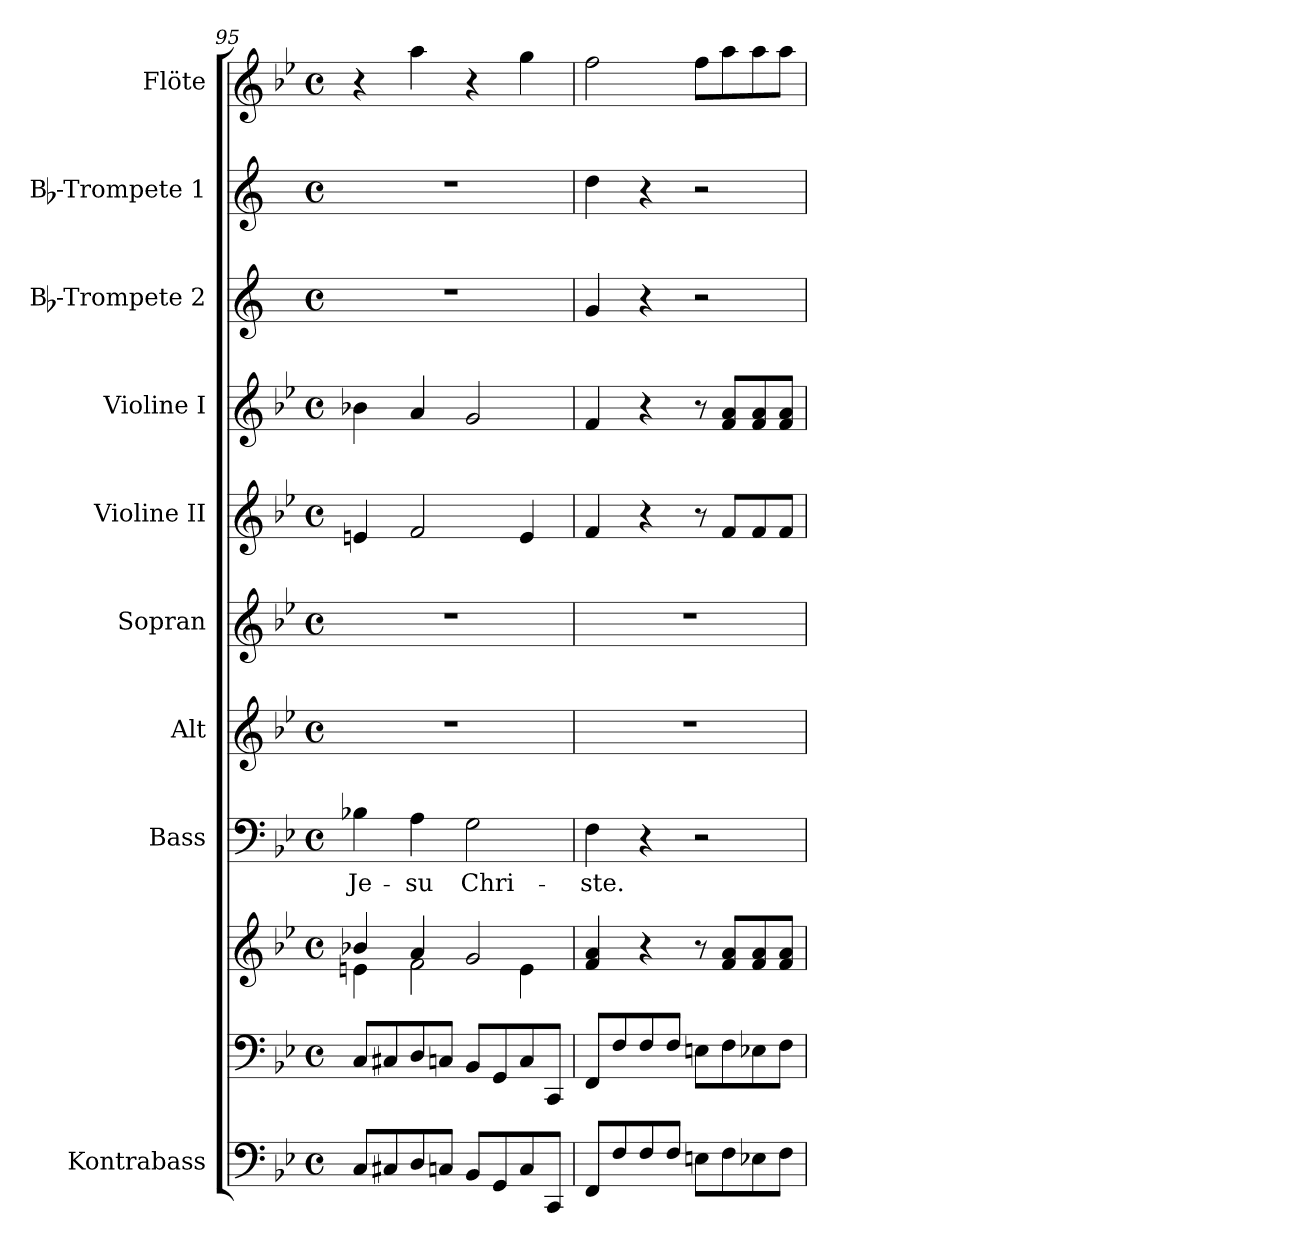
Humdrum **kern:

**kern	**kern	**kern	**kern	**text	**kern	**kern	**kern	**kern	**kern	**kern	**kern
*part10	*part9	*part9	*part8	*part8	*part7	*part6	*part5	*part4	*part3	*part2	*part1
*staff11	*staff10	*staff9	*staff8	*staff8	*staff7	*staff6	*staff5	*staff4	*staff3	*staff2	*staff1
*I"Kontrabass	*	*	*I"Bass	*	*I"Alt	*I"Sopran	*I"Violine II	*I"Violine I	*I"Bb-Trompete 2	*I"Bb-Trompete 1	*I"Flöte
*I'Kb.	*	*	*I'B.	*	*I'A.	*I'S.	*I'Vl. II	*I'Vl. I	*I'Bb Trp. 2	*I'Bb Trp. 1	*I'Fl.
*clefF4	*clefF4	*clefG2	*clefF4	*	*clefG2	*clefG2	*clefG2	*clefG2	*clefG2	*clefG2	*clefG2
*ITrd7c12	*	*	*	*	*	*	*	*	*ITrd1c2	*ITrd1c2	*
*k[b-e-]	*k[b-e-]	*k[b-e-]	*k[b-e-]	*	*k[b-e-]	*k[b-e-]	*k[b-e-]	*k[b-e-]	*k[b-e-]	*k[b-e-]	*k[b-e-]
*B-:	*B-:	*B-:	*B-:	*	*B-:	*B-:	*B-:	*B-:	*B-:	*B-:	*B-:
*M4/4	*M4/4	*M4/4	*M4/4	*	*M4/4	*M4/4	*M4/4	*M4/4	*M4/4	*M4/4	*M4/4
*met(c)	*met(c)	*met(c)	*met(c)	*	*met(c)	*met(c)	*met(c)	*met(c)	*met(c)	*met(c)	*met(c)
=95	=95	=95	=95	=95	=95	=95	=95	=95	=95	=95	=95
*	*	*^	*	*	*	*	*	*	*	*	*
!	!	!	!	!	!LO:LY:b	!	!	!	!	!	!	!
8CC/L	8C/L	4b-X/	4en\	4B-X\	Je-	1r	1r	4en/	4b-X\	1r	1r	4r
8CC#X/	8C#X/	.	.	.	.	.	.	.	.	.	.	.
!	!	!	!	!	!LO:LY:b	!	!	!	!	!	!	!
8DD/	8D/	4a/	2f\	4A\	-su	.	.	2f/	4a/	.	.	4aa\
8CCn/J	8Cn/J	.	.	.	.	.	.	.	.	.	.	.
!	!	!	!	!	!LO:LY:b	!	!	!	!	!	!	!
8BBB-/L	8BB-/L	2g/	.	2G\	Chri-	.	.	.	2g/	.	.	4r
8GGG/	8GG/	.	.	.	.	.	.	.	.	.	.	.
8CC/	8C/	.	4e\	.	.	.	.	4e/	.	.	.	4gg\
8CCC/J	8CC/J	.	.	.	.	.	.	.	.	.	.	.
*	*	*v	*v	*	*	*	*	*	*	*	*	*
=96	=96	=96	=96	=96	=96	=96	=96	=96	=96	=96	=96
!	!	!	!	!LO:LY:b	!	!	!	!	!	!	!
8FFF/L	8FF/L	4f/ 4a/	4F\	-ste.	1r	1r	4f/	4f/	4f/	4cc\	2ff\
8FF/	8F/	.	.	.	.	.	.	.	.	.	.
8FF/	8F/	4r	4r	.	.	.	4r	4r	4r	4r	.
8FF/J	8F/J	.	.	.	.	.	.	.	.	.	.
8EEn\L	8En\L	8r	2r	.	.	.	8r	8r	2r	2r	8ff\L
8FF\	8F\	8f/ 8a/L	.	.	.	.	8f/L	8f/ 8a/L	.	.	8aa\
8EE-X\	8E-X\	8f/ 8a/	.	.	.	.	8f/	8f/ 8a/	.	.	8aa\
8FF\J	8F\J	8f/ 8a/J	.	.	.	.	8f/J	8f/ 8a/J	.	.	8aa\J
=	=	=	=	=	=	=	=	=	=	=	=
*-	*-	*-	*-	*-	*-	*-	*-	*-	*-	*-	*-
